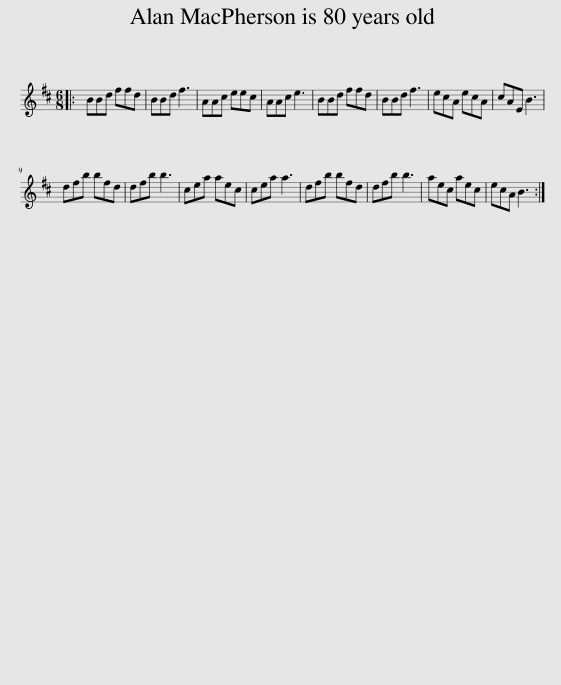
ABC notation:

X:1
L:1/8
M:6/8
I:linebreak $
K:Bmin
V:1 treble
V:1
|: BBd ffd | BBd f3 | AAc eec | AAc e3 | BBd ffd | %5
 BBd f3 | ecA ecA | cAE B3 |$ dfb bfd | dfb b3 | %10
 cea aec | cea a3 | dfb bfd | dfb b3 | aec aec | %15
 ecA B3 :| %16
